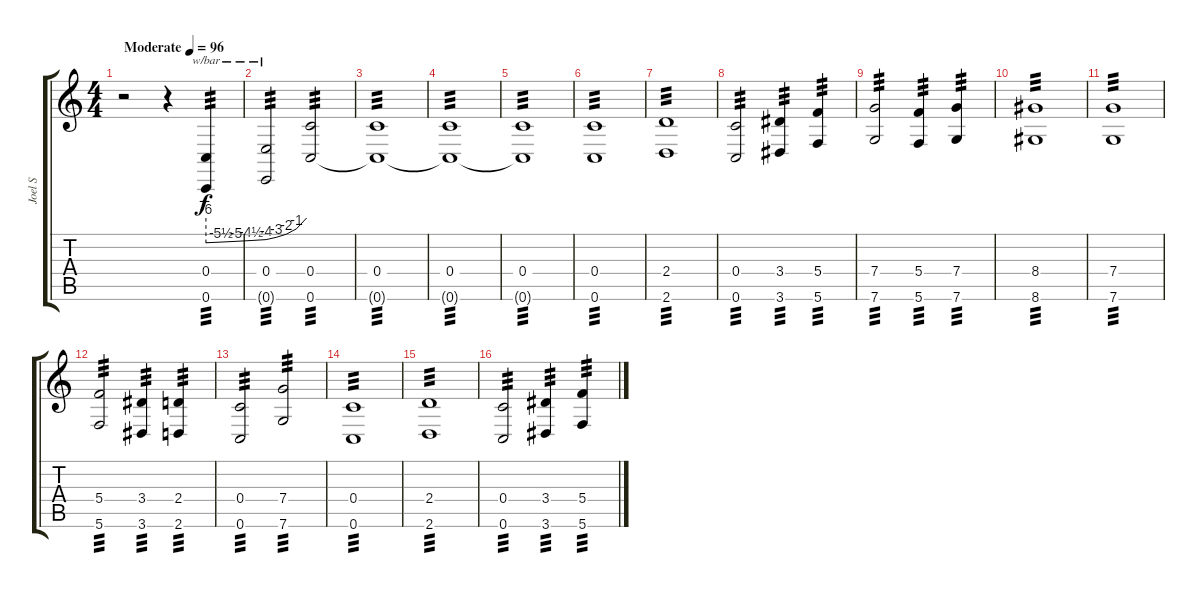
\track ("Joel S" "Joel S") {instrument distortionguitar}
\staff {score tabs}
\tuning (D4 A3 F3 C3 G2 C2) {hide}
\ts (4 4)
\tempo (96 "Moderate")
\clef g2
\ks c
r.2{dy f instrument distortionguitar} r.4 (0.4 0.6).4{tbe (custom default 0 -24 15 -22 30 -20 45 -18 60 -16) tp 3} |
(0.4 0.6{t}).2{tbe (custom default 0 -16 15 -12 30 -8 45 -4 60 0) tp 3} (0.4 0.6).2{tp 3} |
(0.4 0.6{t}).1{tp 3} |
(0.4 0.6{t}).1{tp 3} |
(0.4 0.6{t}).1{tp 3} |
(0.4 0.6).1{tp 3} |
(2.4 2.6).1{tp 3} |
(0.4 0.6).2{tp 3} (3.4 3.6).4{tp 3} (5.4 5.6).4{tp 3} |
(7.4 7.6).2{tp 3} (5.4 5.6).4{tp 3} (7.4 7.6).4{tp 3} |
(8.4 8.6).1{tp 3} |
(7.4 7.6).1{tp 3} |
(5.4 5.6).2{tp 3} (3.4 3.6).4{tp 3} (2.4 2.6).4{tp 3} |
(0.4 0.6).2{tp 3} (7.4 7.6).2{tp 3} |
(0.4 0.6).1{tp 3} |
(2.4 2.6).1{tp 3} |
(0.4 0.6).2{tp 3} (3.4 3.6).4{tp 3} (5.4 5.6).4{tp 3}
